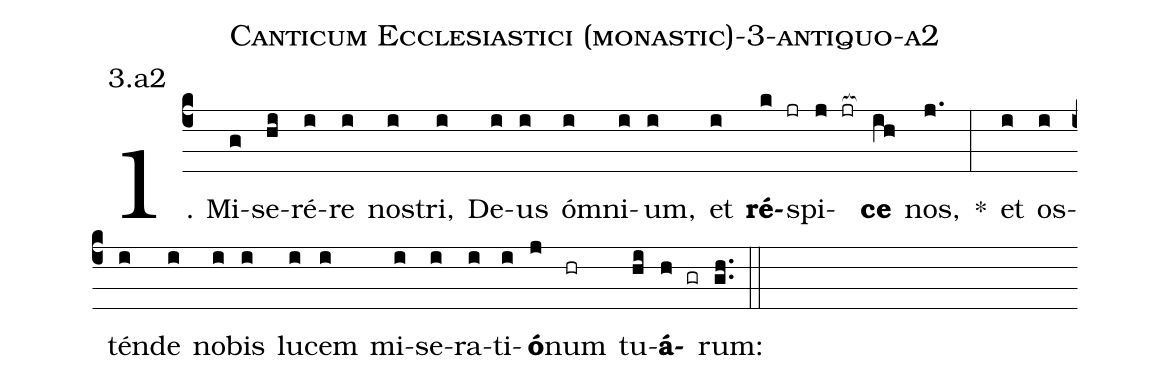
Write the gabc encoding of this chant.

name: Canticum Ecclesiastici (monastic)-3-antiquo-a2;
annotation: 3.a2;
%%
(c4)1. Mi(g)se(hi)ré(i)re(i) nos(i)tri,(i) De(i)us(i) óm(i)ni(i)um,(i) et(i) <b>ré</b>(k jr)spi(j jr[ocb:1{])<b>ce</b>(ih[ocb:0}]) nos,(j.) *(:) et(i) os(i)tén(i)de(i) no(i)bis(i) lu(i)cem(i) mi(i)se(i)ra(i)ti(i)<b>ó</b>(j)num(hr) tu(hi)<b>á</b>(h gr)rum:(gh..) (::)
